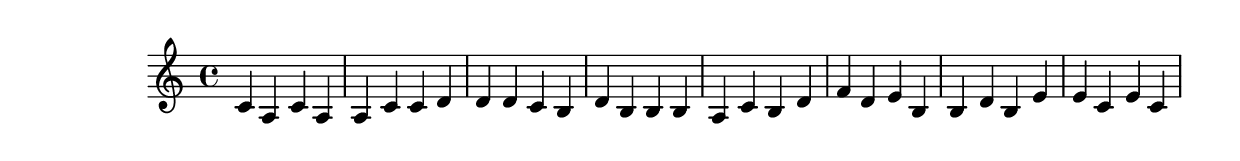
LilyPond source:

\version "2.18.2"
\relative c'
{ 
 | c a c a  | a c c d  | d d c b  | d b b b  | a c b d  | f d e b  | b d b e  | e c e c  || 
}